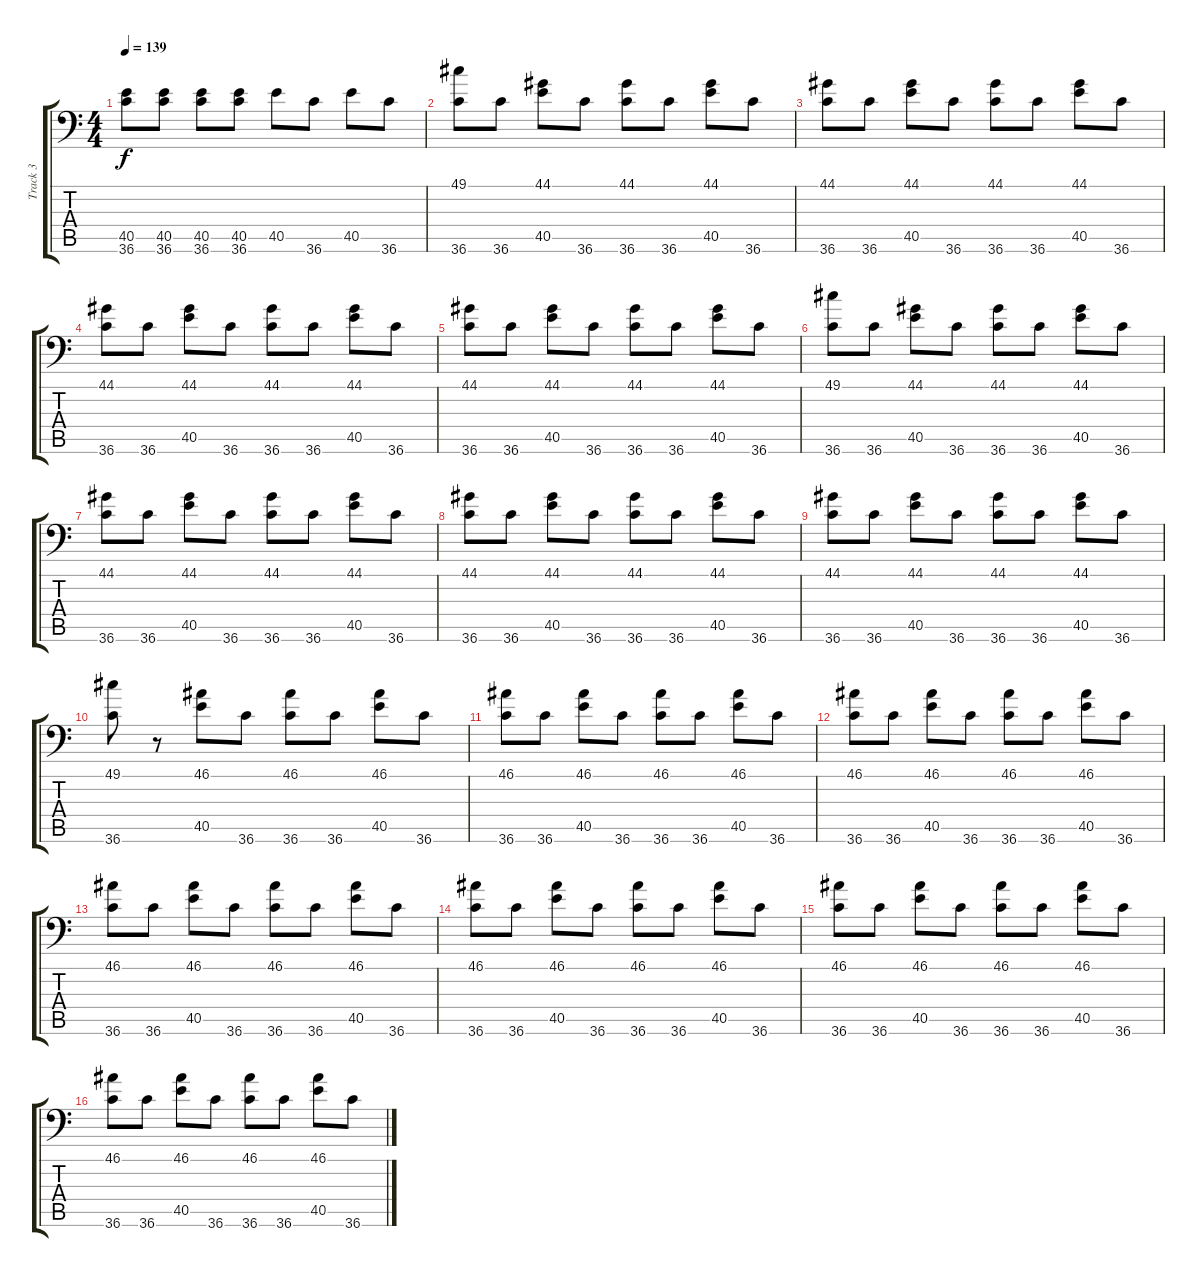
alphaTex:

\track ("Track 3" "Track 3") {instrument acousticgrandpiano}
\staff {score tabs}
\tuning (C-1 C-1 C-1 C-1 C-1 C-1) {hide}
\ts (4 4)
\tempo 139
\clef f4
\ks c
(40.5 36.6).8{dy f} (40.5 36.6).8 (40.5 36.6).8 (40.5 36.6).8 40.5.8 36.6.8 40.5.8 36.6.8 |
(49.1 36.6).8 36.6.8 (44.1 40.5).8 36.6.8 (44.1 36.6).8 36.6.8 (44.1 40.5).8 36.6.8 |
(44.1 36.6).8 36.6.8 (44.1 40.5).8 36.6.8 (44.1 36.6).8 36.6.8 (44.1 40.5).8 36.6.8 |
(44.1 36.6).8 36.6.8 (44.1 40.5).8 36.6.8 (44.1 36.6).8 36.6.8 (44.1 40.5).8 36.6.8 |
(44.1 36.6).8 36.6.8 (44.1 40.5).8 36.6.8 (44.1 36.6).8 36.6.8 (44.1 40.5).8 36.6.8 |
(49.1 36.6).8 36.6.8 (44.1 40.5).8 36.6.8 (44.1 36.6).8 36.6.8 (44.1 40.5).8 36.6.8 |
(44.1 36.6).8 36.6.8 (44.1 40.5).8 36.6.8 (44.1 36.6).8 36.6.8 (44.1 40.5).8 36.6.8 |
(44.1 36.6).8 36.6.8 (44.1 40.5).8 36.6.8 (44.1 36.6).8 36.6.8 (44.1 40.5).8 36.6.8 |
(44.1 36.6).8 36.6.8 (44.1 40.5).8 36.6.8 (44.1 36.6).8 36.6.8 (44.1 40.5).8 36.6.8 |
(49.1 36.6).8 r.8 (46.1 40.5).8 36.6.8 (46.1 36.6).8 36.6.8 (46.1 40.5).8 36.6.8 |
(46.1 36.6).8 36.6.8 (46.1 40.5).8 36.6.8 (46.1 36.6).8 36.6.8 (46.1 40.5).8 36.6.8 |
(46.1 36.6).8 36.6.8 (46.1 40.5).8 36.6.8 (46.1 36.6).8 36.6.8 (46.1 40.5).8 36.6.8 |
(46.1 36.6).8 36.6.8 (46.1 40.5).8 36.6.8 (46.1 36.6).8 36.6.8 (46.1 40.5).8 36.6.8 |
(46.1 36.6).8 36.6.8 (46.1 40.5).8 36.6.8 (46.1 36.6).8 36.6.8 (46.1 40.5).8 36.6.8 |
(46.1 36.6).8 36.6.8 (46.1 40.5).8 36.6.8 (46.1 36.6).8 36.6.8 (46.1 40.5).8 36.6.8 |
(46.1 36.6).8 36.6.8 (46.1 40.5).8 36.6.8 (46.1 36.6).8 36.6.8 (46.1 40.5).8 36.6.8
